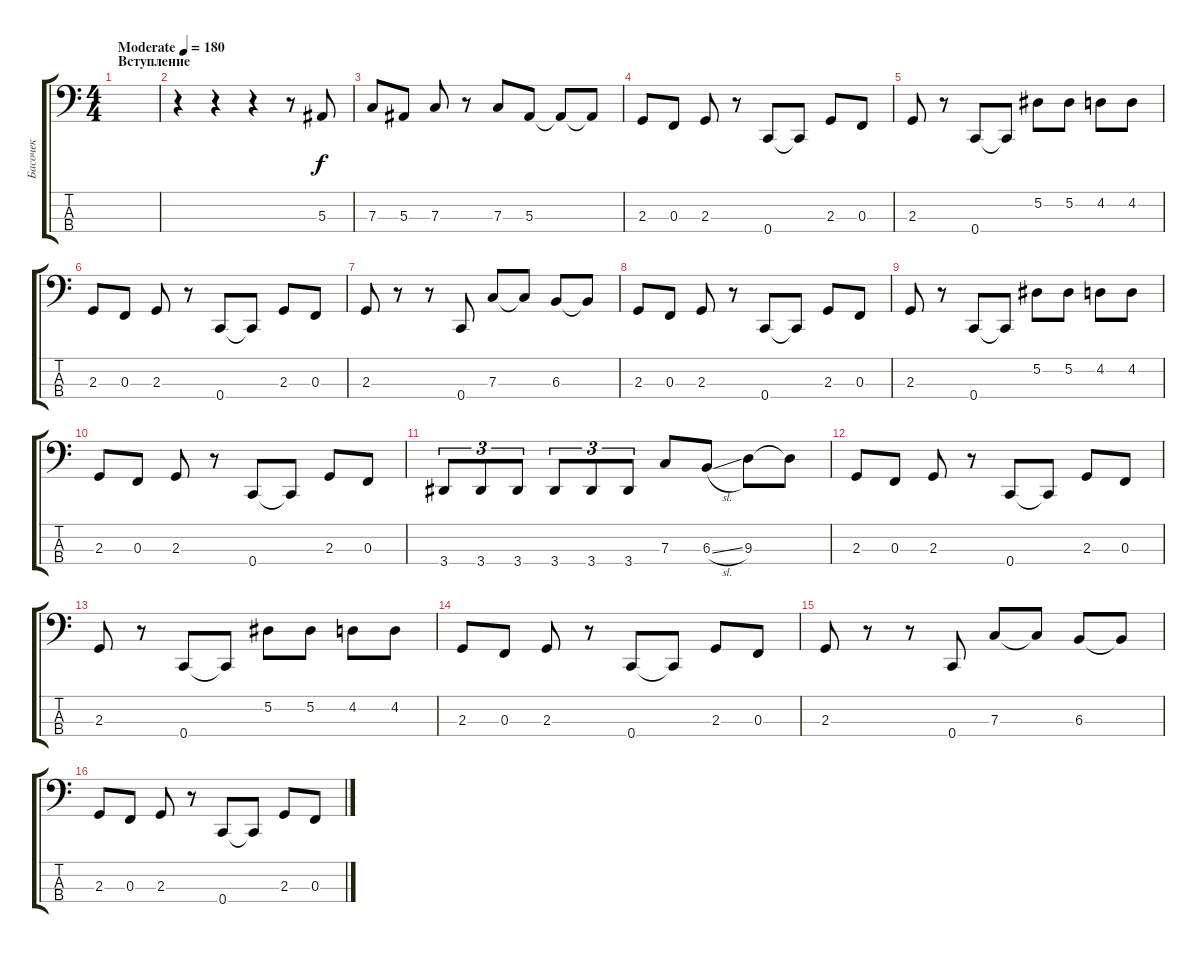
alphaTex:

\track ("Басочек" "Басочек") {instrument electricbassfinger}
\staff {score tabs}
\tuning (Eb2 Bb1 F1 C1) {hide}
\ts (4 4)
\section ("" "Вступление")
\tempo (180 "Moderate")
\clef f4
\ks c
|
r.4 r.4 r.4 r.8 5.3.8 |
7.3.8 5.3.8 7.3.8 r.8 7.3.8 5.3.8 5.3{t}.8 5.3{t}.8 |
2.3.8 0.3.8 2.3.8 r.8 0.4.8 0.4{t}.8 2.3.8 0.3.8 |
2.3.8 r.8 0.4.8 0.4{t}.8 5.2.8 5.2.8 4.2.8 4.2.8 |
2.3.8 0.3.8 2.3.8 r.8 0.4.8 0.4{t}.8 2.3.8 0.3.8 |
2.3.8 r.8 r.8 0.4.8 7.3.8 7.3{t}.8 6.3.8 6.3{t}.8 |
2.3.8 0.3.8 2.3.8 r.8 0.4.8 0.4{t}.8 2.3.8 0.3.8 |
2.3.8 r.8 0.4.8 0.4{t}.8 5.2.8 5.2.8 4.2.8 4.2.8 |
2.3.8 0.3.8 2.3.8 r.8 0.4.8 0.4{t}.8 2.3.8 0.3.8 |
3.4.8{tu (3 2)} 3.4.8{tu (3 2)} 3.4.8{tu (3 2)} 3.4.8{tu (3 2)} 3.4.8{tu (3 2)} 3.4.8{tu (3 2)} 7.3.8 6.3{sl}.8 9.3.8 9.3{t}.8 |
2.3.8 0.3.8 2.3.8 r.8 0.4.8 0.4{t}.8 2.3.8 0.3.8 |
2.3.8 r.8 0.4.8 0.4{t}.8 5.2.8 5.2.8 4.2.8 4.2.8 |
2.3.8 0.3.8 2.3.8 r.8 0.4.8 0.4{t}.8 2.3.8 0.3.8 |
2.3.8 r.8 r.8 0.4.8 7.3.8 7.3{t}.8 6.3.8 6.3{t}.8 |
2.3.8 0.3.8 2.3.8 r.8 0.4.8 0.4{t}.8 2.3.8 0.3.8
